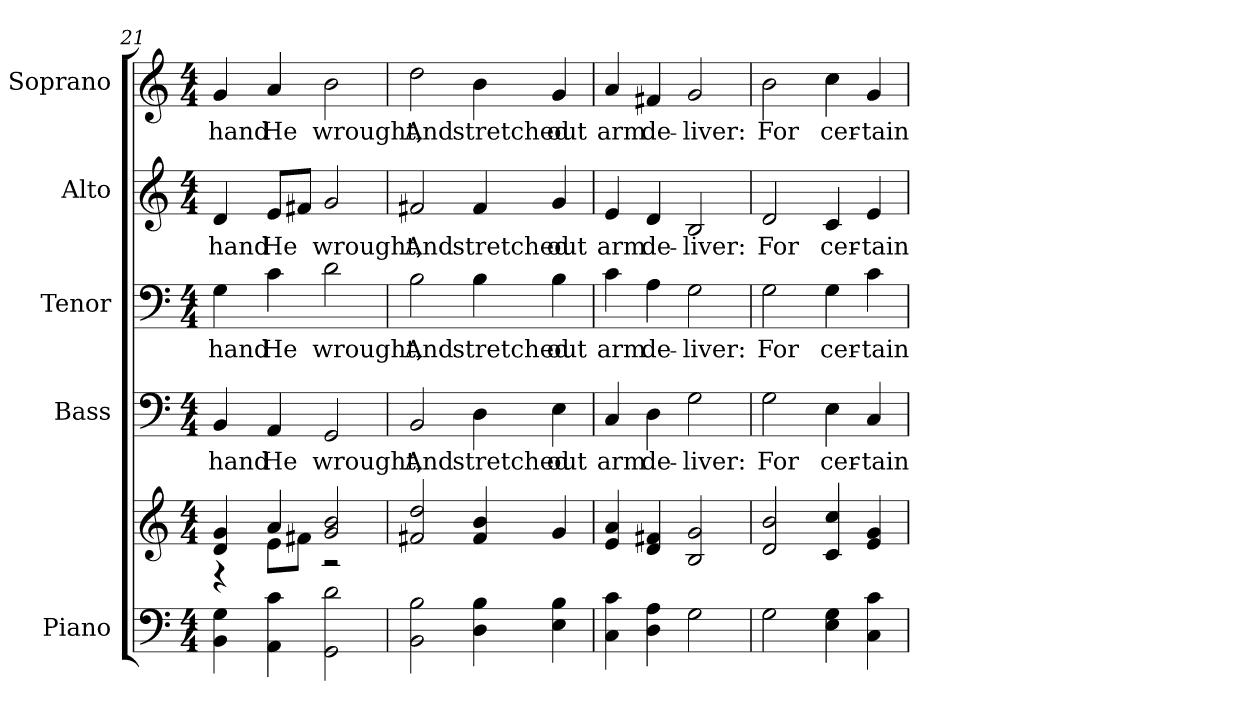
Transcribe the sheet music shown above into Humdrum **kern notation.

**kern	**kern	**kern	**text	**kern	**text	**kern	**text	**kern	**text
*part5	*part5	*part4	*part4	*part3	*part3	*part2	*part2	*part1	*part1
*staff6	*staff5	*staff4	*staff4	*staff3	*staff3	*staff2	*staff2	*staff1	*staff1
*I"Piano	*	*I"Bass	*	*I"Tenor	*	*I"Alto	*	*I"Soprano	*
*I'Pno.	*	*I'B.	*	*I'T.	*	*I'A.	*	*I'S.	*
*clefF4	*clefG2	*clefF4	*	*clefF4	*	*clefG2	*	*clefG2	*
*k[]	*k[]	*k[]	*	*k[]	*	*k[]	*	*k[]	*
*C:	*C:	*C:	*	*C:	*	*C:	*	*C:	*
*M4/4	*M4/4	*M4/4	*	*M4/4	*	*M4/4	*	*M4/4	*
=21	=21	=21	=21	=21	=21	=21	=21	=21	=21
*	*^	*	*	*	*	*	*	*	*
!	!	!	!	!LO:LY:b:color=#000000	!	!	!	!	!	!
!	!	!	!	!	!	!LO:LY:b:color=#000000	!	!	!	!
!	!	!	!	!	!	!	!	!LO:LY:b:color=#000000	!	!
!	!	!	!	!	!	!	!	!	!	!LO:LY:b:color=#000000
4BBi\ 4Gi	4di/ 4gi	4r	4BBi/	hand	4Gi\	hand	4di/	hand	4gi/	hand
!	!	!	!	!LO:LY:b:color=#000000	!	!	!	!	!	!
!	!	!	!	!	!	!LO:LY:b:color=#000000	!	!	!	!
!	!	!	!	!	!	!	!	!LO:LY:b:color=#000000	!	!
!	!	!	!	!	!	!	!	!	!	!LO:LY:b:color=#000000
4AAi\ 4ci	4ai/	8ei\L	4AAi/	He	4ci\	He	8ei/L	He	4ai/	He
.	.	8f#Xi\J	.	.	.	.	8f#Xi/J	.	.	.
!	!	!	!	!LO:LY:b:color=#000000	!	!	!	!	!	!
!	!	!	!	!	!	!LO:LY:b:color=#000000	!	!	!	!
!	!	!	!	!	!	!	!	!LO:LY:b:color=#000000	!	!
!	!	!	!	!	!	!	!	!	!	!LO:LY:b:color=#000000
2GGi\ 2di	2gi/ 2bi	2r	2GGi/	wrought,	2di\	wrought,	2gi/	wrought,	2bi\	wrought,
*	*v	*v	*	*	*	*	*	*	*	*
!!LO:PB:g=z
=22	=22	=22	=22	=22	=22	=22	=22	=22	=22
*	*^	*	*	*	*	*	*	*	*
!	!	!	!	!LO:LY:b:color=#000000	!	!	!	!	!	!
*	*v	*v	*	*	*	*	*	*	*	*
*	*^	*	*	*	*	*	*	*	*
!	!	!	!	!	!	!LO:LY:b:color=#000000	!	!	!	!
*	*v	*v	*	*	*	*	*	*	*	*
*	*^	*	*	*	*	*	*	*	*
!	!	!	!	!	!	!	!	!LO:LY:b:color=#000000	!	!
*	*v	*v	*	*	*	*	*	*	*	*
*	*^	*	*	*	*	*	*	*	*
!	!	!	!	!	!	!	!	!	!	!LO:LY:b:color=#000000
*	*v	*v	*	*	*	*	*	*	*	*
2BBi\ 2Bi	2f#Xi/ 2ddi	2BBi/	And	2Bi\	And	2f#Xi/	And	2ddi\	And
!	!	!	!LO:LY:b:color=#000000	!	!	!	!	!	!
!	!	!	!	!	!LO:LY:b:color=#000000	!	!	!	!
!	!	!	!	!	!	!	!LO:LY:b:color=#000000	!	!
!	!	!	!	!	!	!	!	!	!LO:LY:b:color=#000000
4Di\ 4Bi	4f#i/ 4bi	4Di\	stretched	4Bi\	stretched	4f#i/	stretched	4bi\	stretched
!	!	!	!LO:LY:b:color=#000000	!	!	!	!	!	!
!	!	!	!	!	!LO:LY:b:color=#000000	!	!	!	!
!	!	!	!	!	!	!	!LO:LY:b:color=#000000	!	!
!	!	!	!	!	!	!	!	!	!LO:LY:b:color=#000000
4Ei\ 4Bi	4gi/	4Ei\	out	4Bi\	out	4gi/	out	4gi/	out
=23	=23	=23	=23	=23	=23	=23	=23	=23	=23
!	!	!	!LO:LY:b:color=#000000	!	!	!	!	!	!
!	!	!	!	!	!LO:LY:b:color=#000000	!	!	!	!
!	!	!	!	!	!	!	!LO:LY:b:color=#000000	!	!
!	!	!	!	!	!	!	!	!	!LO:LY:b:color=#000000
4Ci\ 4ci	4ei/ 4ai	4Ci/	arm	4ci\	arm	4ei/	arm	4ai/	arm
!	!	!	!LO:LY:b:color=#000000	!	!	!	!	!	!
!	!	!	!	!	!LO:LY:b:color=#000000	!	!	!	!
!	!	!	!	!	!	!	!LO:LY:b:color=#000000	!	!
!	!	!	!	!	!	!	!	!	!LO:LY:b:color=#000000
4Di\ 4Ai	4di/ 4f#Xi	4Di\	de-	4Ai\	de-	4di/	de-	4f#Xi/	de-
!	!	!	!LO:LY:b:color=#000000	!	!	!	!	!	!
!	!	!	!	!	!LO:LY:b:color=#000000	!	!	!	!
!	!	!	!	!	!	!	!LO:LY:b:color=#000000	!	!
!	!	!	!	!	!	!	!	!	!LO:LY:b:color=#000000
2Gi\	2Bi/ 2gi	2Gi\	-liver:	2Gi\	-liver:	2Bi/	-liver:	2gi/	-liver:
!!LO:PB:g=z
=24	=24	=24	=24	=24	=24	=24	=24	=24	=24
!	!	!	!LO:LY:b:color=#000000	!	!	!	!	!	!
!	!	!	!	!	!LO:LY:b:color=#000000	!	!	!	!
!	!	!	!	!	!	!	!LO:LY:b:color=#000000	!	!
!	!	!	!	!	!	!	!	!	!LO:LY:b:color=#000000
2Gi\	2di/ 2bi	2Gi\	For	2Gi\	For	2di/	For	2bi\	For
!	!	!	!LO:LY:b:color=#000000	!	!	!	!	!	!
!	!	!	!	!	!LO:LY:b:color=#000000	!	!	!	!
!	!	!	!	!	!	!	!LO:LY:b:color=#000000	!	!
!	!	!	!	!	!	!	!	!	!LO:LY:b:color=#000000
4Ei\ 4Gi	4ci/ 4cci	4Ei\	cer-	4Gi\	cer-	4ci/	cer-	4cci\	cer-
!	!	!	!LO:LY:b:color=#000000	!	!	!	!	!	!
!	!	!	!	!	!LO:LY:b:color=#000000	!	!	!	!
!	!	!	!	!	!	!	!LO:LY:b:color=#000000	!	!
!	!	!	!	!	!	!	!	!	!LO:LY:b:color=#000000
4Ci\ 4ci	4ei/ 4gi	4Ci/	-tain-	4ci\	-tain-	4ei/	-tain-	4gi/	-tain-
=	=	=	=	=	=	=	=	=	=
*-	*-	*-	*-	*-	*-	*-	*-	*-	*-
